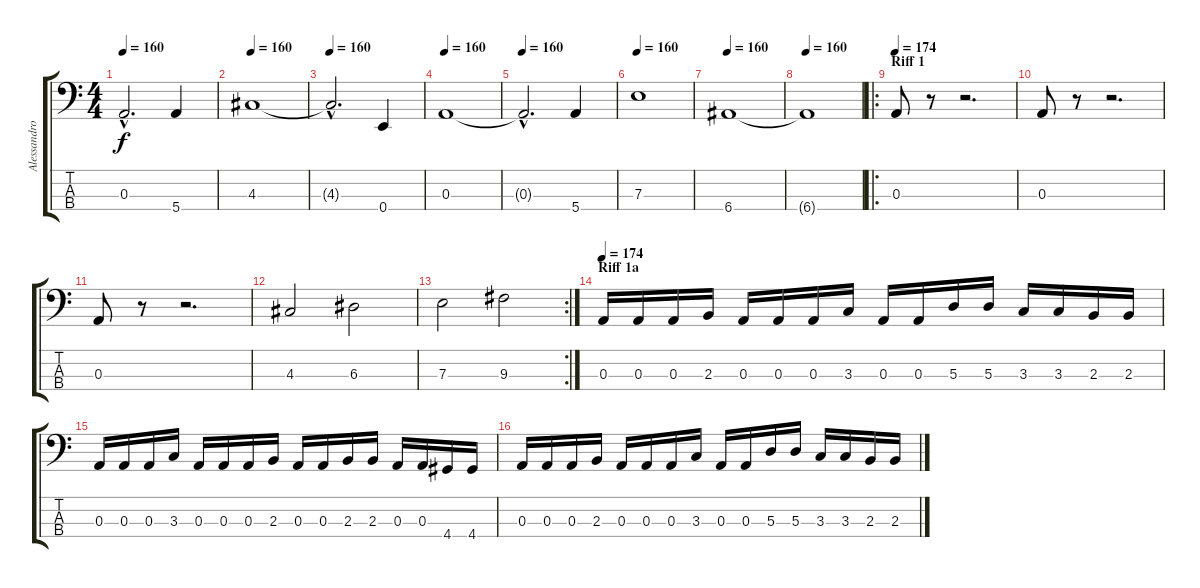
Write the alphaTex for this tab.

\track ("Alessandro Lotta (Bass)" "Alessandro") {instrument electricbassfinger}
\staff {score tabs}
\tuning (G2 D2 A1 E1) {hide}
\ts (4 4)
\tempo 160
\clef f4
\ks c
0.3{hac t}.2{d dy f} 5.4.4 |
\tempo 160
4.3.1 |
\tempo 160
4.3{hac t}.2{d} 0.4.4 |
\tempo 160
0.3.1 |
\tempo 160
0.3{hac t}.2{d} 5.4.4 |
\tempo 160
7.3.1 |
\tempo 160
6.4.1 |
\tempo 160
6.4{t}.1 |
\ro
\section ("" "Riff 1")
\tempo 174
0.3.8 r.8 r.2{d} |
0.3.8 r.8 r.2{d} |
0.3.8 r.8 r.2{d} |
4.3.2 6.3.2 |
\rc 2
7.3.2 9.3.2 |
\section ("" "Riff 1a")
\tempo 174
0.3.16 0.3.16 0.3.16 2.3.16 0.3.16 0.3.16 0.3.16 3.3.16 0.3.16 0.3.16 5.3.16 5.3.16 3.3.16 3.3.16 2.3.16 2.3.16 |
0.3.16 0.3.16 0.3.16 3.3.16 0.3.16 0.3.16 0.3.16 2.3.16 0.3.16 0.3.16 2.3.16 2.3.16 0.3.16 0.3.16 4.4.16 4.4.16 |
0.3.16 0.3.16 0.3.16 2.3.16 0.3.16 0.3.16 0.3.16 3.3.16 0.3.16 0.3.16 5.3.16 5.3.16 3.3.16 3.3.16 2.3.16 2.3.16
